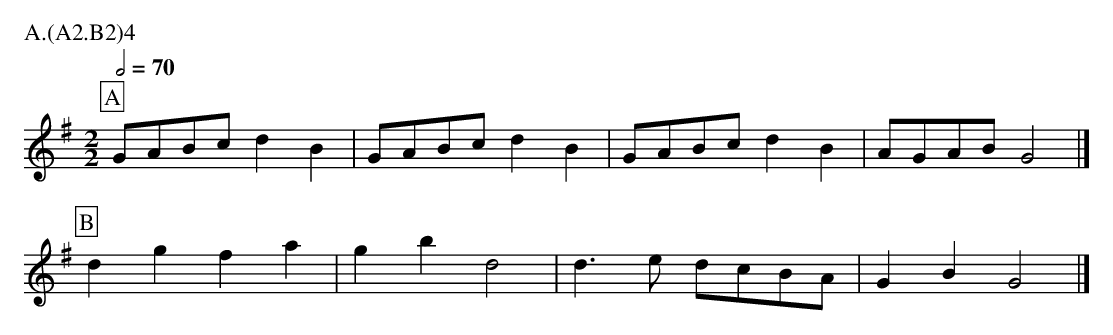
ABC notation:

X:1
T:Hunt the Squirrel Headington
M:2/2
L:1/8
P:A.(A2.B2)4
K:G
Q:1/2=70
P:A
GABc d2B2|GABc d2B2|GABc d2B2|AGAB G4|]
P:B
d2g2 f2a2|g2b2 d4  |d3e  dcBA|G2B2 G4|]
